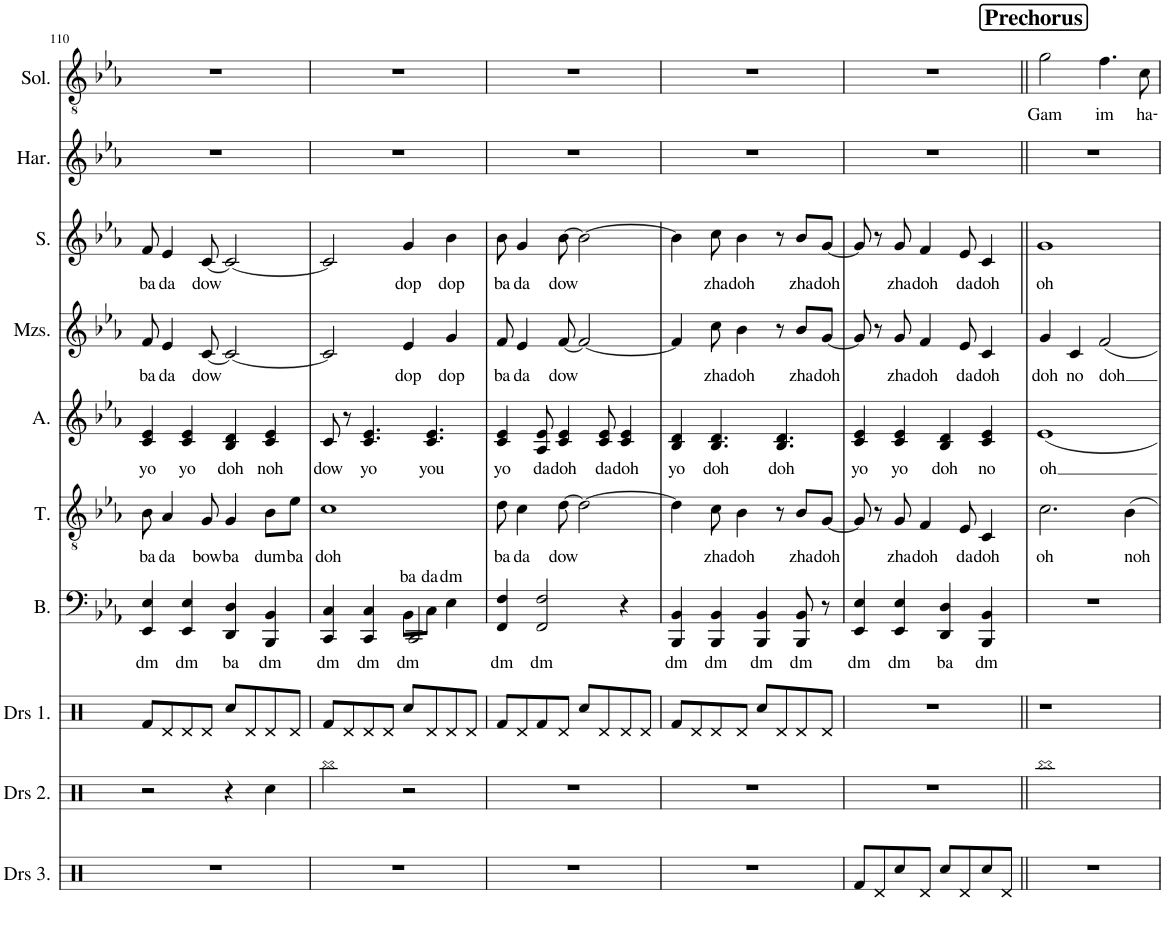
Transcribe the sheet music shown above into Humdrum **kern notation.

**kern	**kern	**kern	**kern	**text	**kern	**text	**kern	**text	**kern	**text	**kern	**text	**kern	**kern	**text
*part10	*part9	*part8	*part7	*part7	*part6	*part6	*part5	*part5	*part4	*part4	*part3	*part3	*part2	*part1	*part1
*staff10	*staff9	*staff8	*staff7	*staff7	*staff6	*staff6	*staff5	*staff5	*staff4	*staff4	*staff3	*staff3	*staff2	*staff1	*staff1
*I"Drumset Layer 3	*I"Drumset Layer 2	*I"Drumset Layer 1	*I"Bass	*	*I"Tenor	*	*I"Alto	*	*I"Mezzo-soprano	*	*I"Soprano	*	*I"Harmony	*I"Solo	*
*I'Drs 3.	*I'Drs 2.	*I'Drs 1.	*I'B.	*	*I'T.	*	*I'A.	*	*I'Mzs.	*	*I'S.	*	*I'Har.	*I'Sol.	*
!!LO:PB:g=z
*clefX	*clefX	*clefX	*clefF4	*	*clefGv2	*	*clefG2	*	*clefG2	*	*clefG2	*	*clefG2	*clefGv2	*
*k[]	*k[]	*k[]	*k[b-e-a-]	*	*k[b-e-a-]	*	*k[b-e-a-]	*	*k[b-e-a-]	*	*k[b-e-a-]	*	*k[b-e-a-]	*k[b-e-a-]	*
*M2/2	*M2/2	*M2/2	*M2/2	*	*M2/2	*	*M2/2	*	*M2/2	*	*M2/2	*	*M2/2	*M2/2	*
*met(c|)	*met(c|)	*met(c|)	*met(c|)	*	*met(c|)	*	*met(c|)	*	*met(c|)	*	*met(c|)	*	*met(c|)	*met(c|)	*
=110	=110	=110	=110	=110	=110	=110	=110	=110	=110	=110	=110	=110	=110	=110	=110
!	!	!	!	!LO:LY:b	!	!LO:LY:b	!	!LO:LY:b	!	!LO:LY:b	!	!LO:LY:b	!	!	!
1r	2r	8Rf/L	4EE-/ 4E-/	dm	8B-\	ba	4c/ 4e-/	yo	8f/	ba	8f/	ba	1r	1r	.
!	!	!	!	!	!	!LO:LY:b	!	!	!	!LO:LY:b	!	!LO:LY:b	!	!	!
.	.	8Rd/	.	.	4A-/	da	.	.	4e-/	da	4e-/	da	.	.	.
!	!	!	!	!LO:LY:b	!	!	!	!LO:LY:b	!	!	!	!	!	!	!
.	.	8Rd/	4EE-/ 4E-/	dm	.	.	4c/ 4e-/	yo	.	.	.	.	.	.	.
!	!	!	!	!	!	!LO:LY:b	!	!	!	!LO:LY:b	!	!LO:LY:b	!	!	!
.	.	8Rd/J	.	.	8G/	bow	.	.	[8c/	dow	[8c/	dow	.	.	.
!	!	!	!	!LO:LY:b	!	!LO:LY:b	!	!LO:LY:b	!	!	!	!	!	!	!
.	4r	8Rcc/L	4DD/ 4D/	ba	4G/	ba	4B-/ 4d/	doh	2c/_	.	2c/_	.	.	.	.
.	.	8Rd/	.	.	.	.	.	.	.	.	.	.	.	.	.
!	!	!	!	!LO:LY:b	!	!LO:LY:b	!	!LO:LY:b	!	!	!	!	!	!	!
.	4Rcc\	8Rd/	4BBB-/ 4BB-/	dm	8B-\L	dum	4c/ 4e-/	noh	.	.	.	.	.	.	.
!	!	!	!	!	!	!LO:LY:b	!	!	!	!	!	!	!	!	!
.	.	8Rd/J	.	.	8e-\J	ba	.	.	.	.	.	.	.	.	.
=111	=111	=111	=111	=111	=111	=111	=111	=111	=111	=111	=111	=111	=111	=111	=111
!	!	!	!	!LO:LY:b	!	!LO:LY:b	!	!LO:LY:b	!	!	!	!	!	!	!
*	*	*	*^	*	*	*	*	*	*	*	*	*	*	*	*
1r	2Rbb\	8Rf/L	4CC/	4C/	dm	1c	doh	8c/	dow	2c/]	.	2c/]	.	1r	1r	.
.	.	8Rd/	.	.	.	.	.	8r	.	.	.	.	.	.	.	.
!	!	!	!	!	!LO:LY:b	!	!	!	!LO:LY:b	!	!	!	!	!	!	!
.	.	8Rd/	4CC/	4C/	dm	.	.	4.c/ 4.e-/	yo	.	.	.	.	.	.	.
.	.	8Rd/J	.	.	.	.	.	.	.	.	.	.	.	.	.	.
!	!	!	!	!	!LO:LY:b	!	!	!	!	!	!	!	!	!	!	!
!	!	!	!	!	!LO:LY:a	!	!	!	!	!	!LO:LY:b	!	!LO:LY:b	!	!	!
.	2r	8Rcc/L	2CC/	8BB-\L	ba	.	.	.	.	4e-/	dop	4g/	dop	.	.	.
!	!	!	!	!	!LO:LY:a	!	!	!	!LO:LY:b	!	!	!	!	!	!	!
.	.	8Rd/	.	8C\J	da	.	.	4.c/ 4.e-/	you	.	.	.	.	.	.	.
!	!	!	!	!	!LO:LY:a	!	!	!	!	!	!LO:LY:b	!	!LO:LY:b	!	!	!
.	.	8Rd/	.	4E-\	dm	.	.	.	.	4g/	dop	4b-\	dop	.	.	.
.	.	8Rd/J	.	.	.	.	.	.	.	.	.	.	.	.	.	.
*	*	*	*v	*v	*	*	*	*	*	*	*	*	*	*	*	*
=112	=112	=112	=112	=112	=112	=112	=112	=112	=112	=112	=112	=112	=112	=112	=112
!	!	!	!	!LO:LY:b	!	!LO:LY:b	!	!LO:LY:b	!	!LO:LY:b	!	!LO:LY:b	!	!	!
1r	1r	8Rf/L	4FF/ 4F/	dm	8d\	ba	4c/ 4e-/	yo	8f/	ba	8b-\	ba	1r	1r	.
!	!	!	!	!	!	!LO:LY:b	!	!	!	!LO:LY:b	!	!LO:LY:b	!	!	!
.	.	8Rd/	.	.	4c\	da	.	.	4e-/	da	4g/	da	.	.	.
!	!	!	!	!LO:LY:b	!	!	!	!LO:LY:b	!	!	!	!	!	!	!
.	.	8Rf/	2FF/ 2F/	dm	.	.	8A-/ 8e-/	da	.	.	.	.	.	.	.
!	!	!	!	!	!	!LO:LY:b	!	!LO:LY:b	!	!LO:LY:b	!	!LO:LY:b	!	!	!
.	.	8Rd/J	.	.	[8d\	dow	4c/ 4e-/	doh	[8f/	dow	[8b-\	dow	.	.	.
.	.	8Rcc/L	.	.	2d\_	.	.	.	2f/_	.	2b-\_	.	.	.	.
!	!	!	!	!	!	!	!	!LO:LY:b	!	!	!	!	!	!	!
.	.	8Rd/	.	.	.	.	8c/ 8e-/	da	.	.	.	.	.	.	.
!	!	!	!	!	!	!	!	!LO:LY:b	!	!	!	!	!	!	!
.	.	8Rd/	4r	.	.	.	4c/ 4e-/	doh	.	.	.	.	.	.	.
.	.	8Rd/J	.	.	.	.	.	.	.	.	.	.	.	.	.
=113	=113	=113	=113	=113	=113	=113	=113	=113	=113	=113	=113	=113	=113	=113	=113
!	!	!	!	!LO:LY:b	!	!	!	!LO:LY:b	!	!	!	!	!	!	!
1r	1r	8Rf/L	4BBB-/ 4BB-/	dm	4d\]	.	4B-/ 4d/	yo	4f/]	.	4b-\]	.	1r	1r	.
.	.	8Rd/	.	.	.	.	.	.	.	.	.	.	.	.	.
!	!	!	!	!LO:LY:b	!	!LO:LY:b	!	!LO:LY:b	!	!LO:LY:b	!	!LO:LY:b	!	!	!
.	.	8Rd/	4BBB-/ 4BB-/	dm	8c\	zha	4.B-/ 4.d/	doh	8cc\	zha	8cc\	zha	.	.	.
!	!	!	!	!	!	!LO:LY:b	!	!	!	!LO:LY:b	!	!LO:LY:b	!	!	!
.	.	8Rd/J	.	.	4B-\	doh	.	.	4b-\	doh	4b-\	doh	.	.	.
!	!	!	!	!LO:LY:b	!	!	!	!	!	!	!	!	!	!	!
.	.	8Rcc/L	4BBB-/ 4BB-/	dm	.	.	.	.	.	.	.	.	.	.	.
!	!	!	!	!	!	!	!	!LO:LY:b	!	!	!	!	!	!	!
.	.	8Rd/	.	.	8r	.	4.B-/ 4.d/	doh	8r	.	8r	.	.	.	.
!	!	!	!	!LO:LY:b	!	!LO:LY:b	!	!	!	!LO:LY:b	!	!LO:LY:b	!	!	!
.	.	8Rd/	8BBB-/ 8BB-/	dm	8B-/L	zha	.	.	8b-/L	zha	8b-/L	zha	.	.	.
!	!	!	!	!	!	!LO:LY:b	!	!	!	!LO:LY:b	!	!LO:LY:b	!	!	!
.	.	8Rd/J	8r	.	[8G/J	doh	.	.	[8g/J	doh	[8g/J	doh	.	.	.
=114	=114	=114	=114	=114	=114	=114	=114	=114	=114	=114	=114	=114	=114	=114	=114
!	!	!	!	!LO:LY:b	!	!	!	!LO:LY:b	!	!	!	!	!	!	!
8Rf/L	1r	1r	4EE-/ 4E-/	dm	8G/]	.	4c/ 4e-/	yo	8g/]	.	8g/]	.	1r	1r	.
8Rd/	.	.	.	.	8r	.	.	.	8r	.	8r	.	.	.	.
!	!	!	!	!LO:LY:b	!	!LO:LY:b	!	!LO:LY:b	!	!LO:LY:b	!	!LO:LY:b	!	!	!
8Rcc/	.	.	4EE-/ 4E-/	dm	8G/	zha	4c/ 4e-/	yo	8g/	zha	8g/	zha	.	.	.
!	!	!	!	!	!	!LO:LY:b	!	!	!	!LO:LY:b	!	!LO:LY:b	!	!	!
8Rd/J	.	.	.	.	4F/	doh	.	.	4f/	doh	4f/	doh	.	.	.
!	!	!	!	!LO:LY:b	!	!	!	!LO:LY:b	!	!	!	!	!	!	!
8Rcc/L	.	.	4DD/ 4D/	ba	.	.	4B-/ 4d/	doh	.	.	.	.	.	.	.
!	!	!	!	!	!	!LO:LY:b	!	!	!	!LO:LY:b	!	!LO:LY:b	!	!	!
8Rd/	.	.	.	.	8E-/	da	.	.	8e-/	da	8e-/	da	.	.	.
!	!	!	!	!LO:LY:b	!	!LO:LY:b	!	!LO:LY:b	!	!LO:LY:b	!	!LO:LY:b	!	!	!
8Rcc/	.	.	4BBB-/ 4BB-/	dm	4C/	doh	4c/ 4e-/	no	4c/	doh	4c/	doh	.	.	.
8Rd/J	.	.	.	.	.	.	.	.	.	.	.	.	.	.	.
!!LO:REH:place=s1:a:B:cj:fs=14:t=Prechorus
=115||	=115||	=115||	=115||	=115||	=115||	=115||	=115||	=115||	=115||	=115||	=115||	=115||	=115||	=115||	=115||
!	!	!	!	!	!	!LO:LY:b	!	!LO:LY:b	!	!LO:LY:b	!	!LO:LY:b	!	!	!LO:LY:b
1r	1Rbb	1r	1r	.	2.c\	oh	1e-	oh	4g/	doh	1g	oh	1r	2g\	Gam
!	!	!	!	!	!	!	!	!	!	!LO:LY:b	!	!	!	!	!
.	.	.	.	.	.	.	.	.	4c/	no	.	.	.	.	.
!	!	!	!	!	!	!	!	!	!	!LO:LY:b	!	!	!	!	!LO:LY:b
.	.	.	.	.	.	.	.	.	2f/	doh	.	.	.	4.f\	im
!	!	!	!	!	!	!LO:LY:b	!	!	!	!	!	!	!	!	!
.	.	.	.	.	4B-\	noh	.	.	.	.	.	.	.	.	.
!	!	!	!	!	!	!	!	!	!	!	!	!	!	!	!LO:LY:b
.	.	.	.	.	.	.	.	.	.	.	.	.	.	8c\	ha-
=	=	=	=	=	=	=	=	=	=	=	=	=	=	=	=
*-	*-	*-	*-	*-	*-	*-	*-	*-	*-	*-	*-	*-	*-	*-	*-
